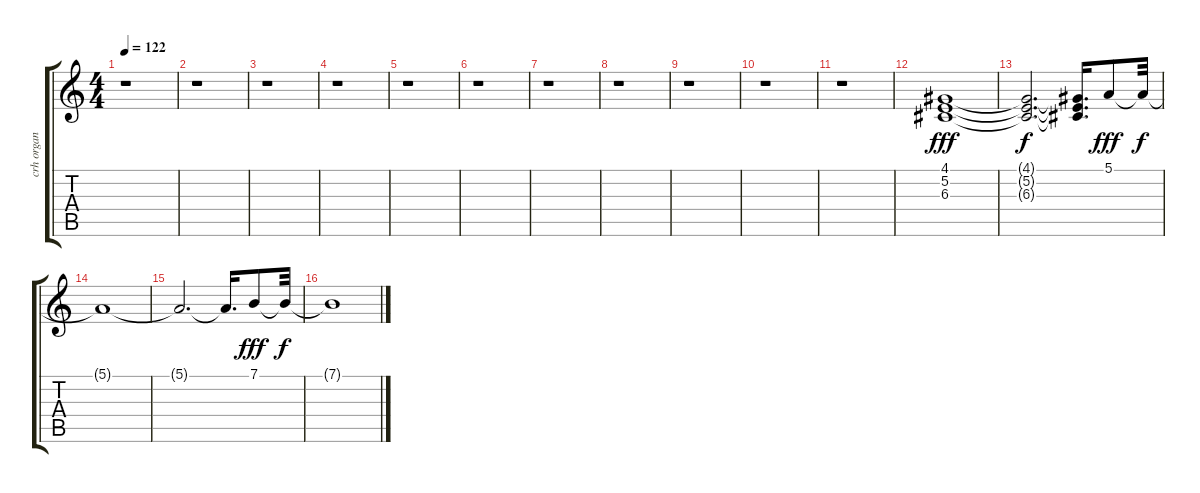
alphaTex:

\track ("crh organ" "crh organ") {instrument churchorgan}
\staff {score tabs}
\tuning (E4 B3 G3 D3 A2 E2) {hide}
\ts (4 4)
\tempo 122
\clef g2
\ks c
r.1{dy fff} |
r.1 |
r.1 |
r.1 |
r.1 |
r.1 |
r.1 |
r.1 |
r.1 |
r.1 |
r.1 |
(4.1 5.2 6.3).1 |
(4.1{t} 5.2{t} 6.3{t}).2{d dy f} (4.1{t} 5.2{t} 6.3{t}).16{d} 5.1.8{dy fff} 5.1{t}.32{dy f} |
5.1{t}.1 |
5.1{t}.2{d} 5.1{t}.16{d} 7.1.8{dy fff} 7.1{t}.32{dy f} |
7.1{t}.1
